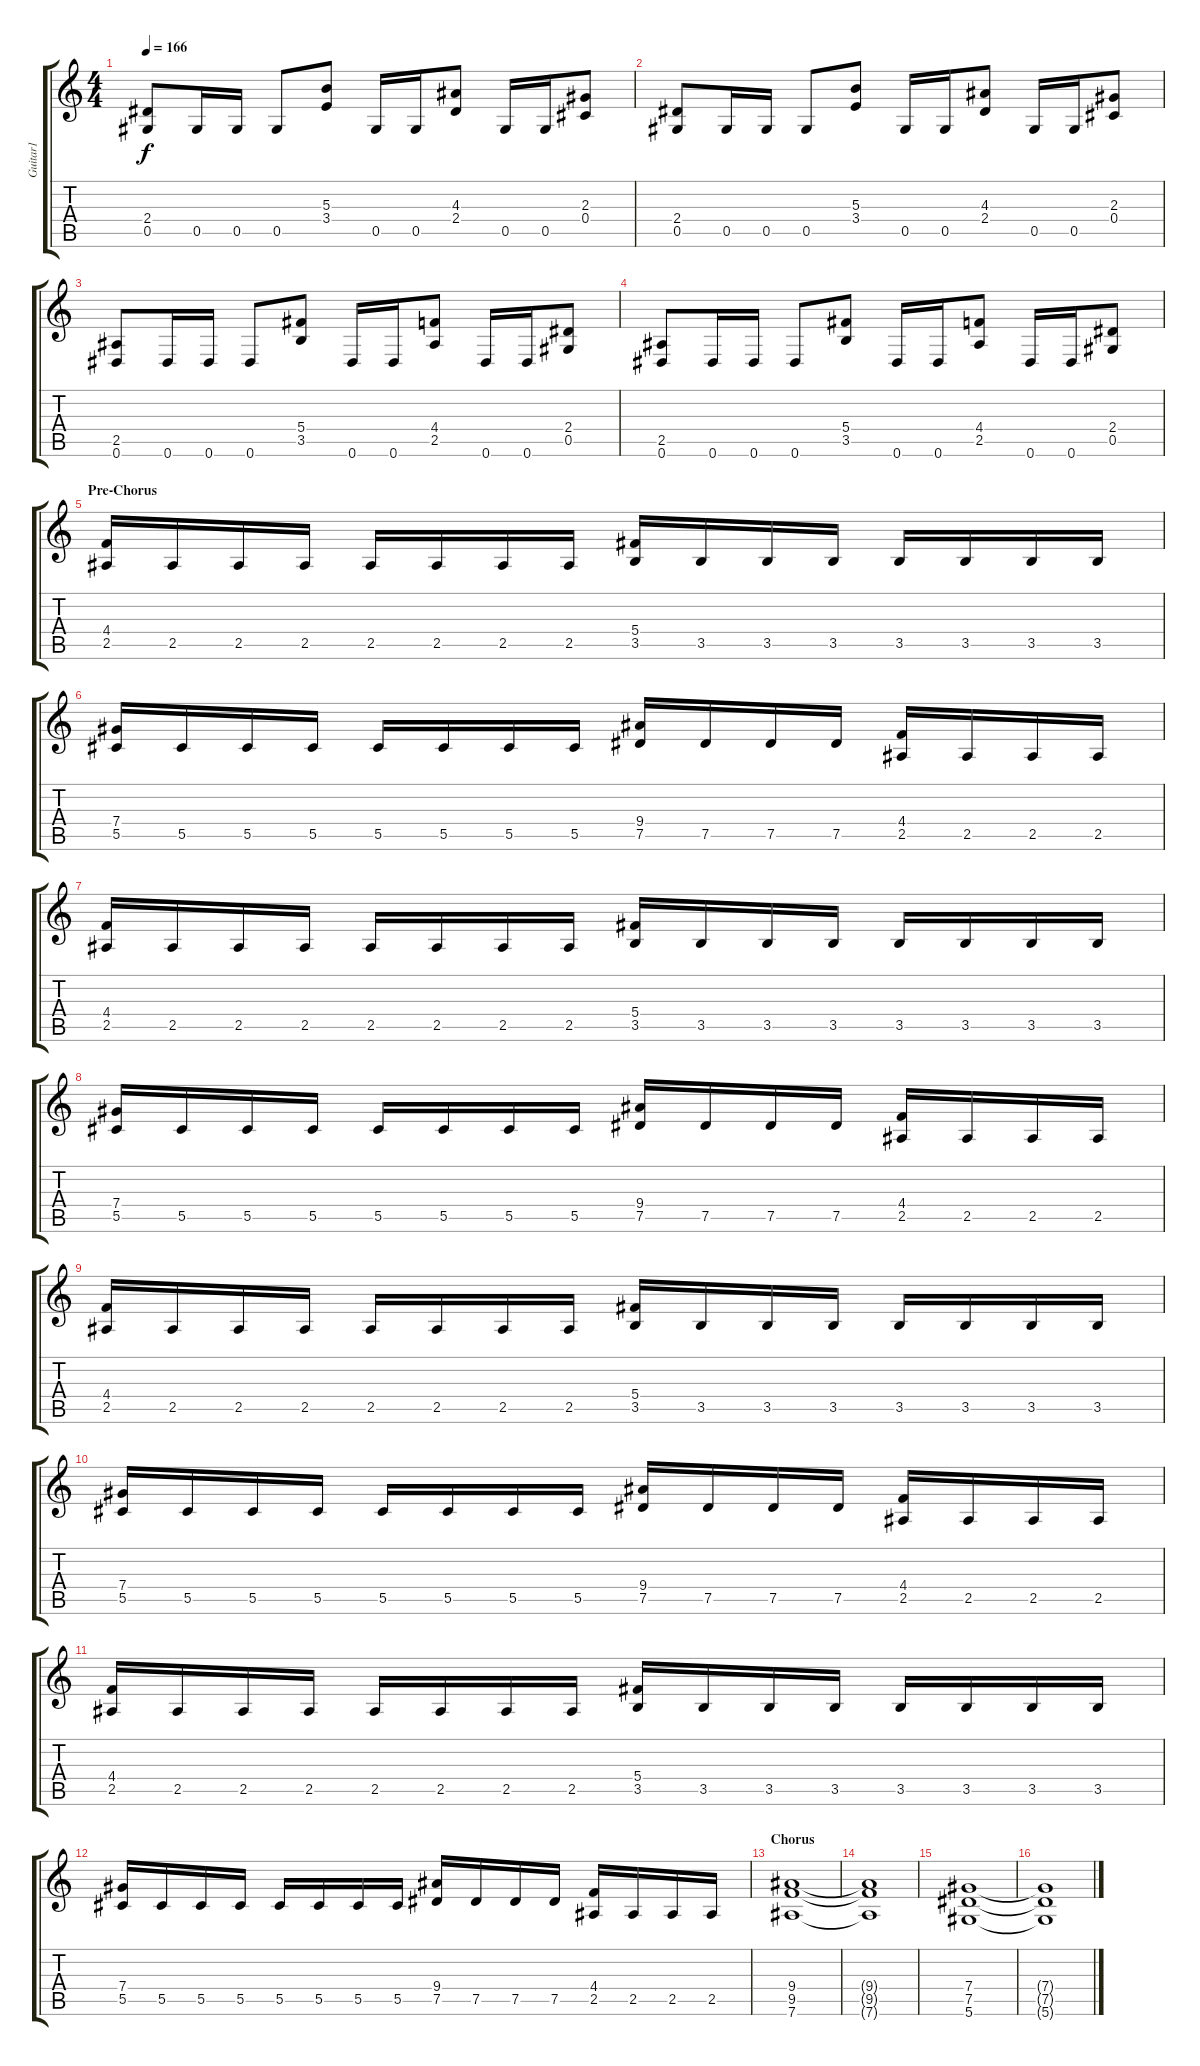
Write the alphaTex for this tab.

\track ("Guitar1" "Guitar1") {instrument distortionguitar}
\staff {score tabs}
\tuning (Eb4 Bb3 Gb3 Db3 Ab2 Eb2) {hide}
\ts (4 4)
\tempo 166
\clef g2
\ks c
(2.4 0.5).8{dy f} 0.5.16 0.5.16 0.5.8 (5.3 3.4).8 0.5.16 0.5.16 (4.3 2.4).8 0.5.16 0.5.16 (2.3 0.4).8 |
(2.4 0.5).8 0.5.16 0.5.16 0.5.8 (5.3 3.4).8 0.5.16 0.5.16 (4.3 2.4).8 0.5.16 0.5.16 (2.3 0.4).8 |
(2.5 0.6).8 0.6.16 0.6.16 0.6.8 (5.4 3.5).8 0.6.16 0.6.16 (4.4 2.5).8 0.6.16 0.6.16 (2.4 0.5).8 |
(2.5 0.6).8 0.6.16 0.6.16 0.6.8 (5.4 3.5).8 0.6.16 0.6.16 (4.4 2.5).8 0.6.16 0.6.16 (2.4 0.5).8 |
\section ("" "Pre-Chorus")
(4.4 2.5).16{volume 16} 2.5.16 2.5.16 2.5.16 2.5.16 2.5.16 2.5.16 2.5.16 (5.4 3.5).16 3.5.16 3.5.16 3.5.16 3.5.16 3.5.16 3.5.16 3.5.16 |
(7.4 5.5).16 5.5.16 5.5.16 5.5.16 5.5.16 5.5.16 5.5.16 5.5.16 (9.4 7.5).16 7.5.16 7.5.16 7.5.16 (4.4 2.5).16 2.5.16 2.5.16 2.5.16 |
(4.4 2.5).16 2.5.16 2.5.16 2.5.16 2.5.16 2.5.16 2.5.16 2.5.16 (5.4 3.5).16 3.5.16 3.5.16 3.5.16 3.5.16 3.5.16 3.5.16 3.5.16 |
(7.4 5.5).16 5.5.16 5.5.16 5.5.16 5.5.16 5.5.16 5.5.16 5.5.16 (9.4 7.5).16 7.5.16 7.5.16 7.5.16 (4.4 2.5).16 2.5.16 2.5.16 2.5.16 |
(4.4 2.5).16 2.5.16 2.5.16 2.5.16 2.5.16 2.5.16 2.5.16 2.5.16 (5.4 3.5).16 3.5.16 3.5.16 3.5.16 3.5.16 3.5.16 3.5.16 3.5.16 |
(7.4 5.5).16 5.5.16 5.5.16 5.5.16 5.5.16 5.5.16 5.5.16 5.5.16 (9.4 7.5).16 7.5.16 7.5.16 7.5.16 (4.4 2.5).16 2.5.16 2.5.16 2.5.16 |
(4.4 2.5).16 2.5.16 2.5.16 2.5.16 2.5.16 2.5.16 2.5.16 2.5.16 (5.4 3.5).16 3.5.16 3.5.16 3.5.16 3.5.16 3.5.16 3.5.16 3.5.16 |
(7.4 5.5).16 5.5.16 5.5.16 5.5.16 5.5.16 5.5.16 5.5.16 5.5.16 (9.4 7.5).16 7.5.16 7.5.16 7.5.16 (4.4 2.5).16 2.5.16 2.5.16 2.5.16 |
\section ("" "Chorus")
(9.4 9.5 7.6).1{volume 13} |
(9.4{t} 9.5{t} 7.6{t}).1 |
(7.4 7.5 5.6).1 |
(7.4{t} 7.5{t} 5.6{t}).1
